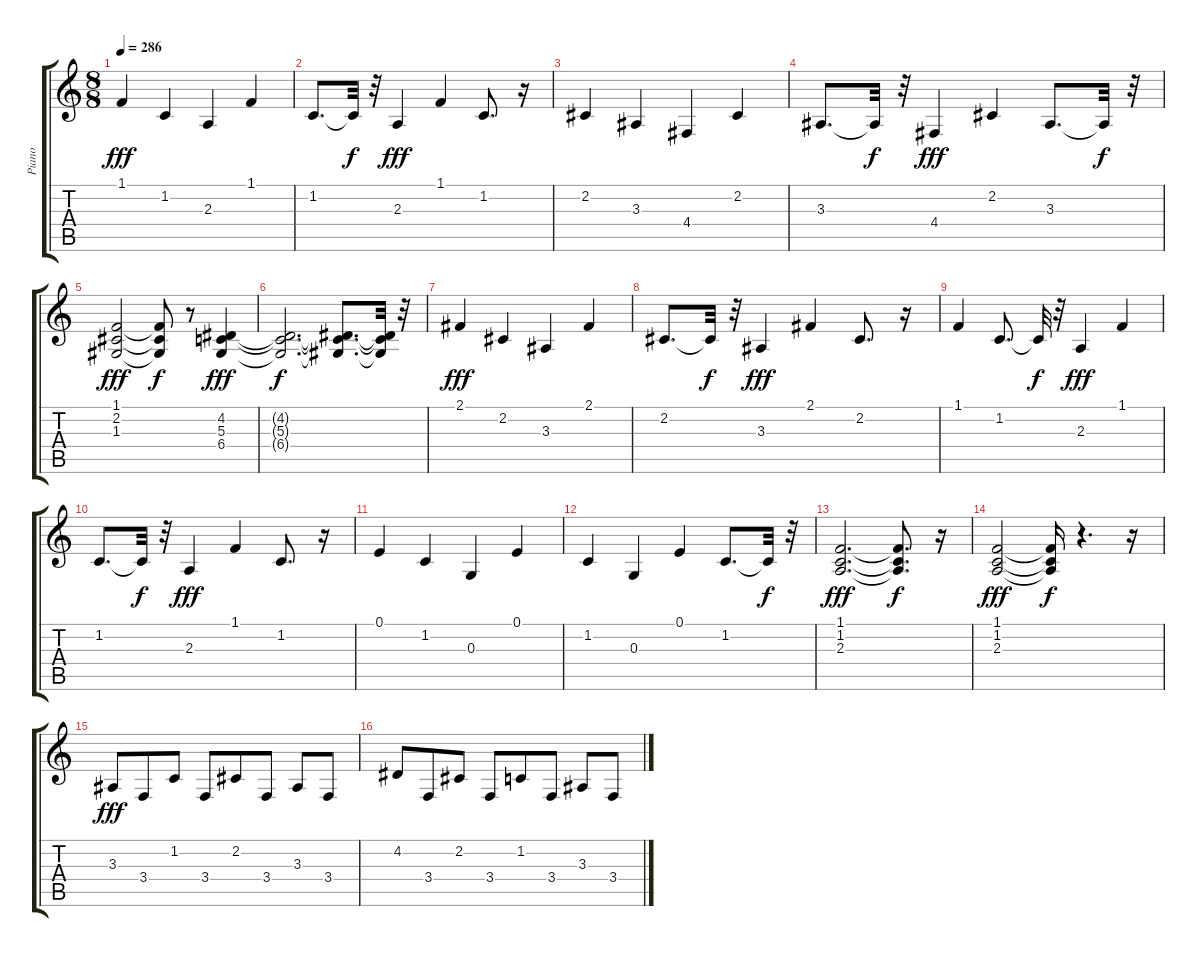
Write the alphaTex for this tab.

\track ("Piano" "Piano") {instrument acousticgrandpiano}
\staff {score tabs}
\tuning (E4 B3 G3 D3 A2 E2) {hide}
\ts (8 8)
\tempo 286
\clef g2
\ks c
1.1.4{dy fff} 1.2.4 2.3.4 1.1.4 |
1.2.8{d} 1.2{t}.32{dy f} r.32 2.3.4{dy fff} 1.1.4 1.2.8{d} r.16 |
2.2.4 3.3.4 4.4.4 2.2.4 |
3.3.8{d} 3.3{t}.32{dy f} r.32 4.4.4{dy fff} 2.2.4 3.3.8{d} 3.3{t}.32{dy f} r.32 |
(1.1 2.2 1.3).2{dy fff} (1.1{t} 2.2{t} 1.3{t}).8{dy f} r.8 (4.2 5.3 6.4).4{dy fff} |
(4.2{t} 5.3{t} 6.4{t}).2{d dy f} (4.2{t} 5.3{t} 6.4{t}).8{d} (4.2{t} 5.3{t} 6.4{t}).32 r.32 |
2.1.4{dy fff} 2.2.4 3.3.4 2.1.4 |
2.2.8{d} 2.2{t}.32{dy f} r.32 3.3.4{dy fff} 2.1.4 2.2.8{d} r.16 |
1.1.4 1.2.8{d} 1.2{t}.32{dy f} r.32 2.3.4{dy fff} 1.1.4 |
1.2.8{d} 1.2{t}.32{dy f} r.32 2.3.4{dy fff} 1.1.4 1.2.8{d} r.16 |
0.1.4 1.2.4 0.3.4 0.1.4 |
1.2.4 0.3.4 0.1.4 1.2.8{d} 1.2{t}.32{dy f} r.32 |
(1.1 1.2 2.3).2{d dy fff} (1.1{t} 1.2{t} 2.3{t}).8{d dy f} r.16 |
(1.1 1.2 2.3).2{dy fff} (1.1{t} 1.2{t} 2.3{t}).16{dy f} r.4{d} r.16 |
3.3.8{dy fff} 3.4.8 1.2.8 3.4.8 2.2.8 3.4.8 3.3.8 3.4.8 |
4.2.8 3.4.8 2.2.8 3.4.8 1.2.8 3.4.8 3.3.8 3.4.8
